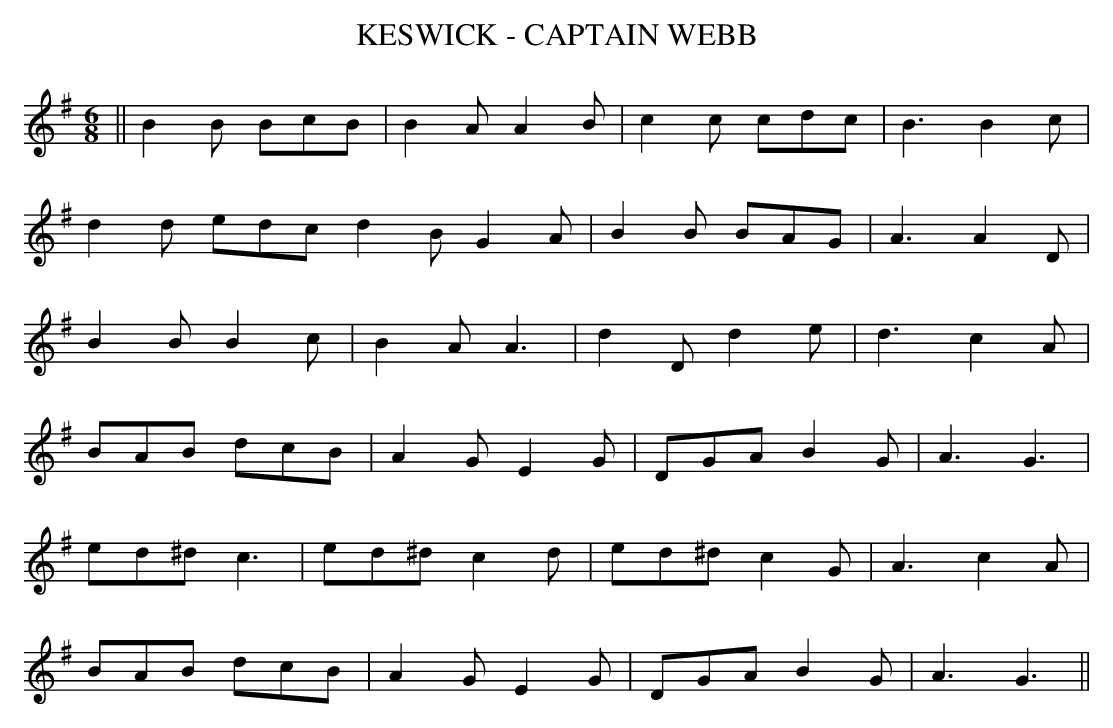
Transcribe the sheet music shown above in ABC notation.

X:1
T: KESWICK - CAPTAIN WEBB
M: 6/8
L: 1/8
K: G
||B2B BcB|B2AA2B|c2c cdc|B3B2c|
d2d edc^|d2BG2A|B2B BAG|A3A2D|
B2BB2c|B2AA3|d2Dd2e|d3c2A|
BAB dcB|A2GE2G|DGA B2G|A3G3|
ed^d c3|ed^d c2d|ed^d c2G|A3c2A|
BAB dcB|A2GE2G|DGA B2G|A3G3||
